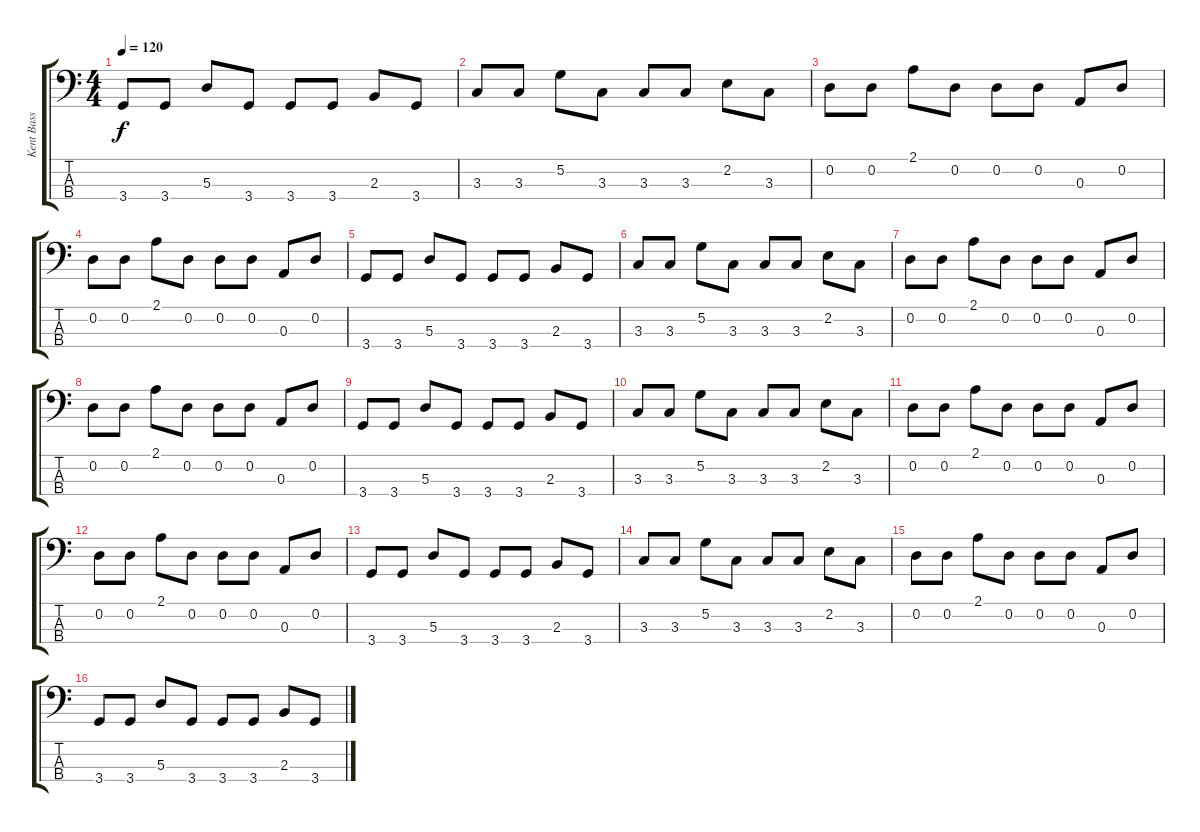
\track ("Kent Bass" "Kent Bass") {instrument electricbassfinger}
\staff {score tabs}
\tuning (G2 D2 A1 E1) {hide}
\ts (4 4)
\tempo 120
\clef f4
\ks c
3.4.8{dy f} 3.4.8 5.3.8 3.4.8 3.4.8 3.4.8 2.3.8 3.4.8 |
3.3.8 3.3.8 5.2.8 3.3.8 3.3.8 3.3.8 2.2.8 3.3.8 |
0.2.8 0.2.8 2.1.8 0.2.8 0.2.8 0.2.8 0.3.8 0.2.8 |
0.2.8 0.2.8 2.1.8 0.2.8 0.2.8 0.2.8 0.3.8 0.2.8 |
3.4.8 3.4.8 5.3.8 3.4.8 3.4.8 3.4.8 2.3.8 3.4.8 |
3.3.8 3.3.8 5.2.8 3.3.8 3.3.8 3.3.8 2.2.8 3.3.8 |
0.2.8 0.2.8 2.1.8 0.2.8 0.2.8 0.2.8 0.3.8 0.2.8 |
0.2.8 0.2.8 2.1.8 0.2.8 0.2.8 0.2.8 0.3.8 0.2.8 |
3.4.8 3.4.8 5.3.8 3.4.8 3.4.8 3.4.8 2.3.8 3.4.8 |
3.3.8 3.3.8 5.2.8 3.3.8 3.3.8 3.3.8 2.2.8 3.3.8 |
0.2.8 0.2.8 2.1.8 0.2.8 0.2.8 0.2.8 0.3.8 0.2.8 |
0.2.8 0.2.8 2.1.8 0.2.8 0.2.8 0.2.8 0.3.8 0.2.8 |
3.4.8 3.4.8 5.3.8 3.4.8 3.4.8 3.4.8 2.3.8 3.4.8 |
3.3.8 3.3.8 5.2.8 3.3.8 3.3.8 3.3.8 2.2.8 3.3.8 |
0.2.8 0.2.8 2.1.8 0.2.8 0.2.8 0.2.8 0.3.8 0.2.8 |
3.4.8 3.4.8 5.3.8 3.4.8 3.4.8 3.4.8 2.3.8 3.4.8
